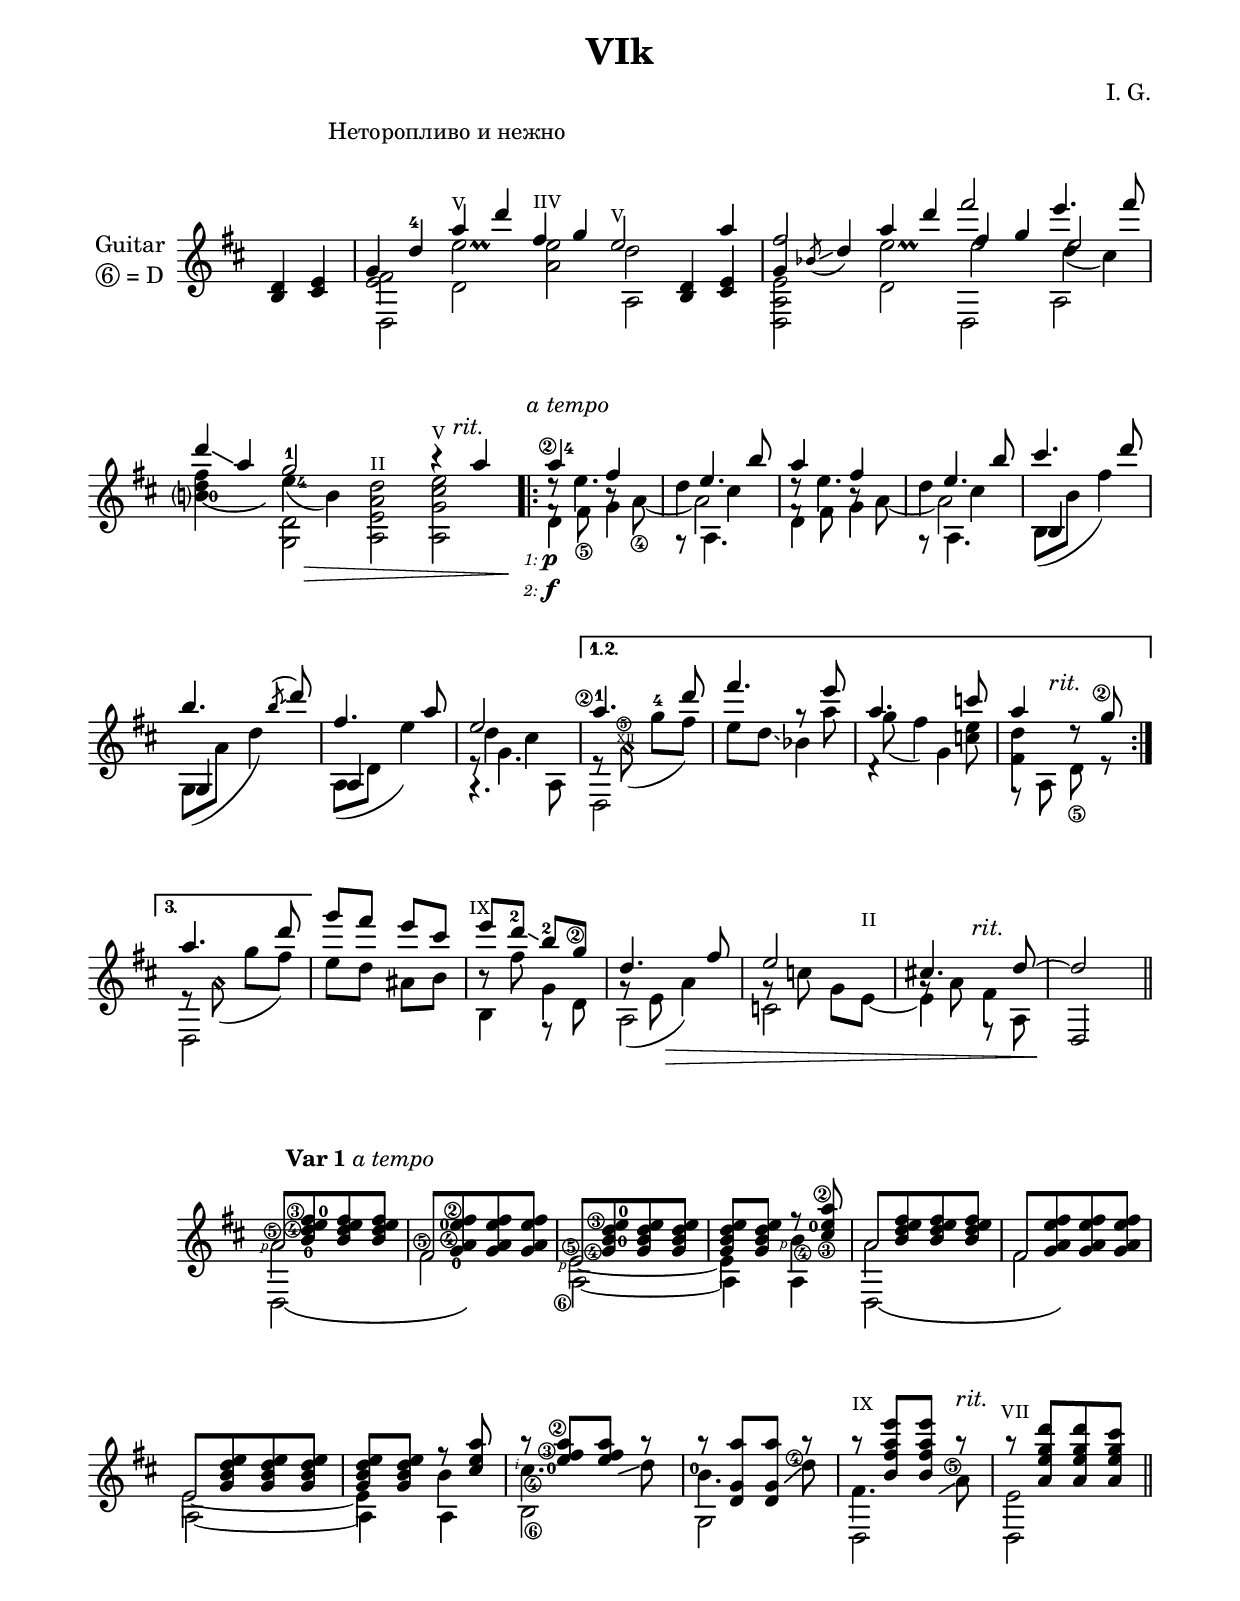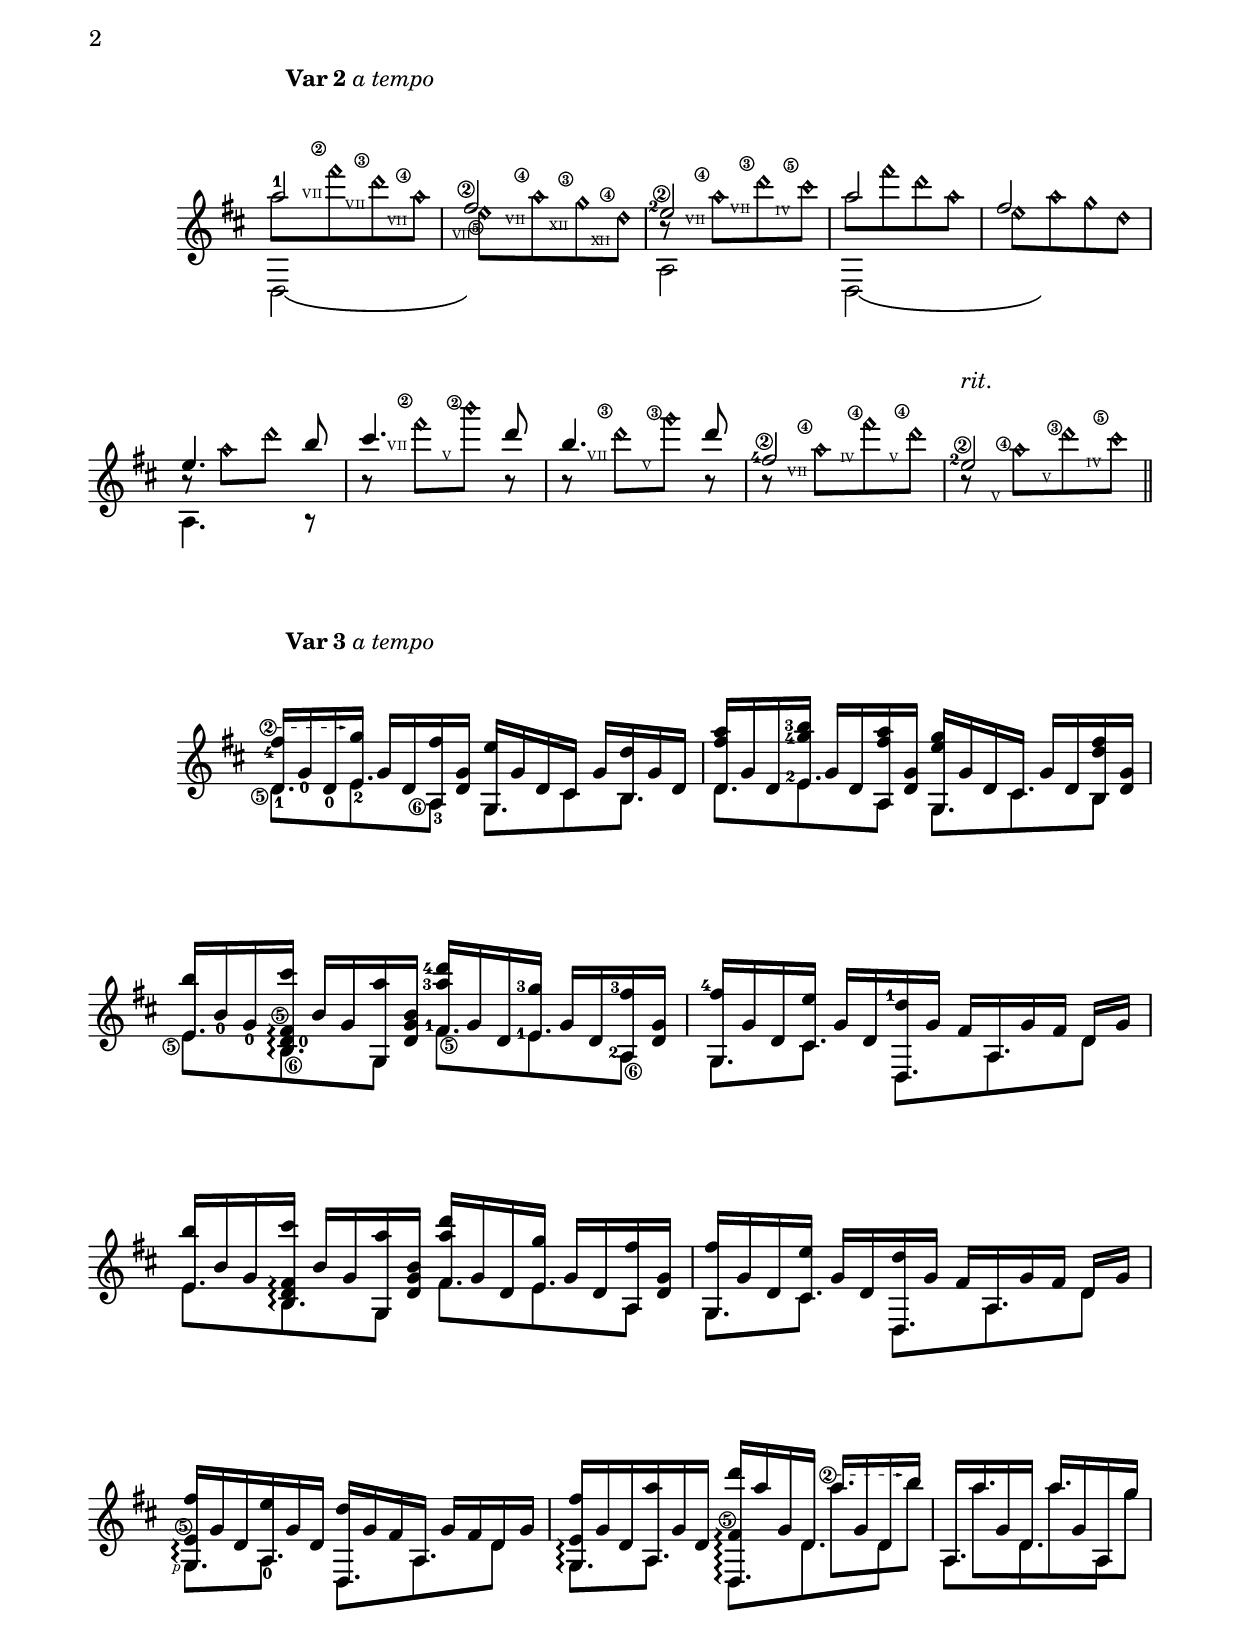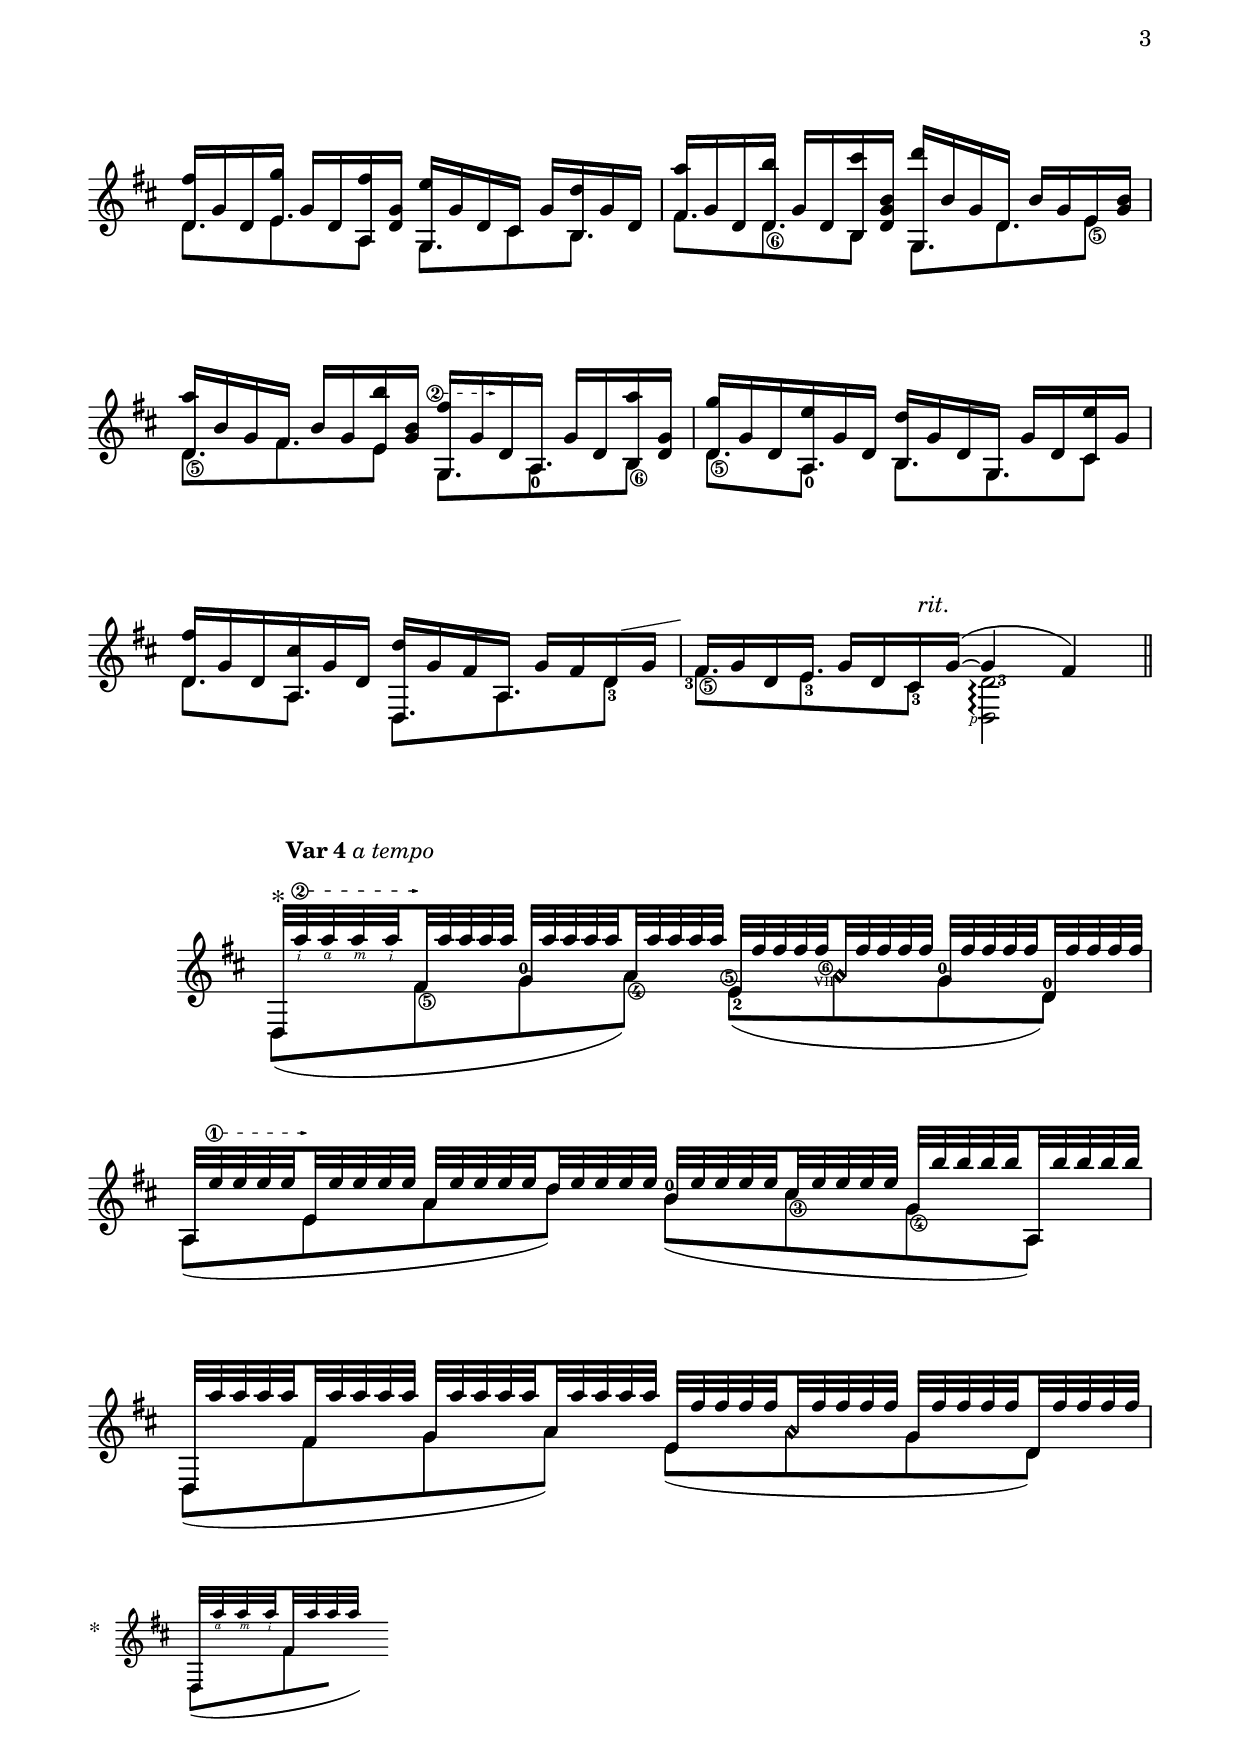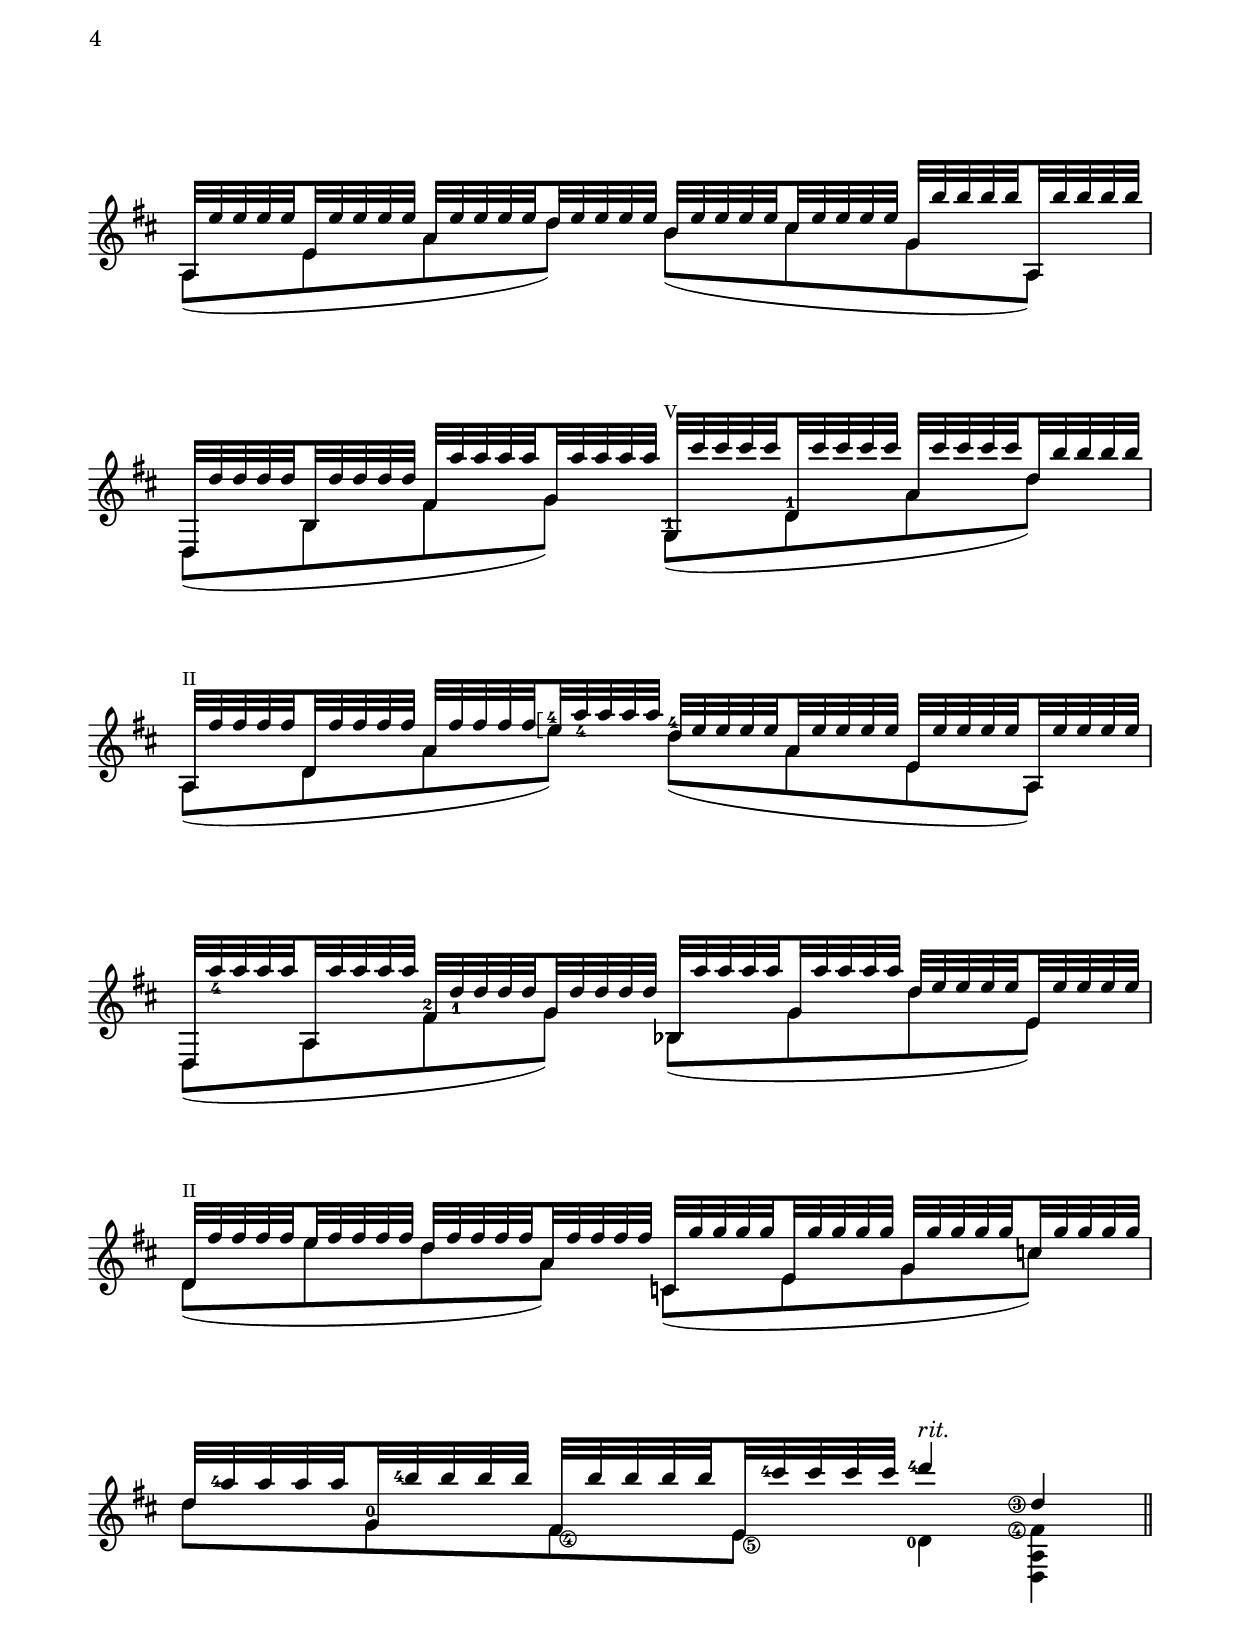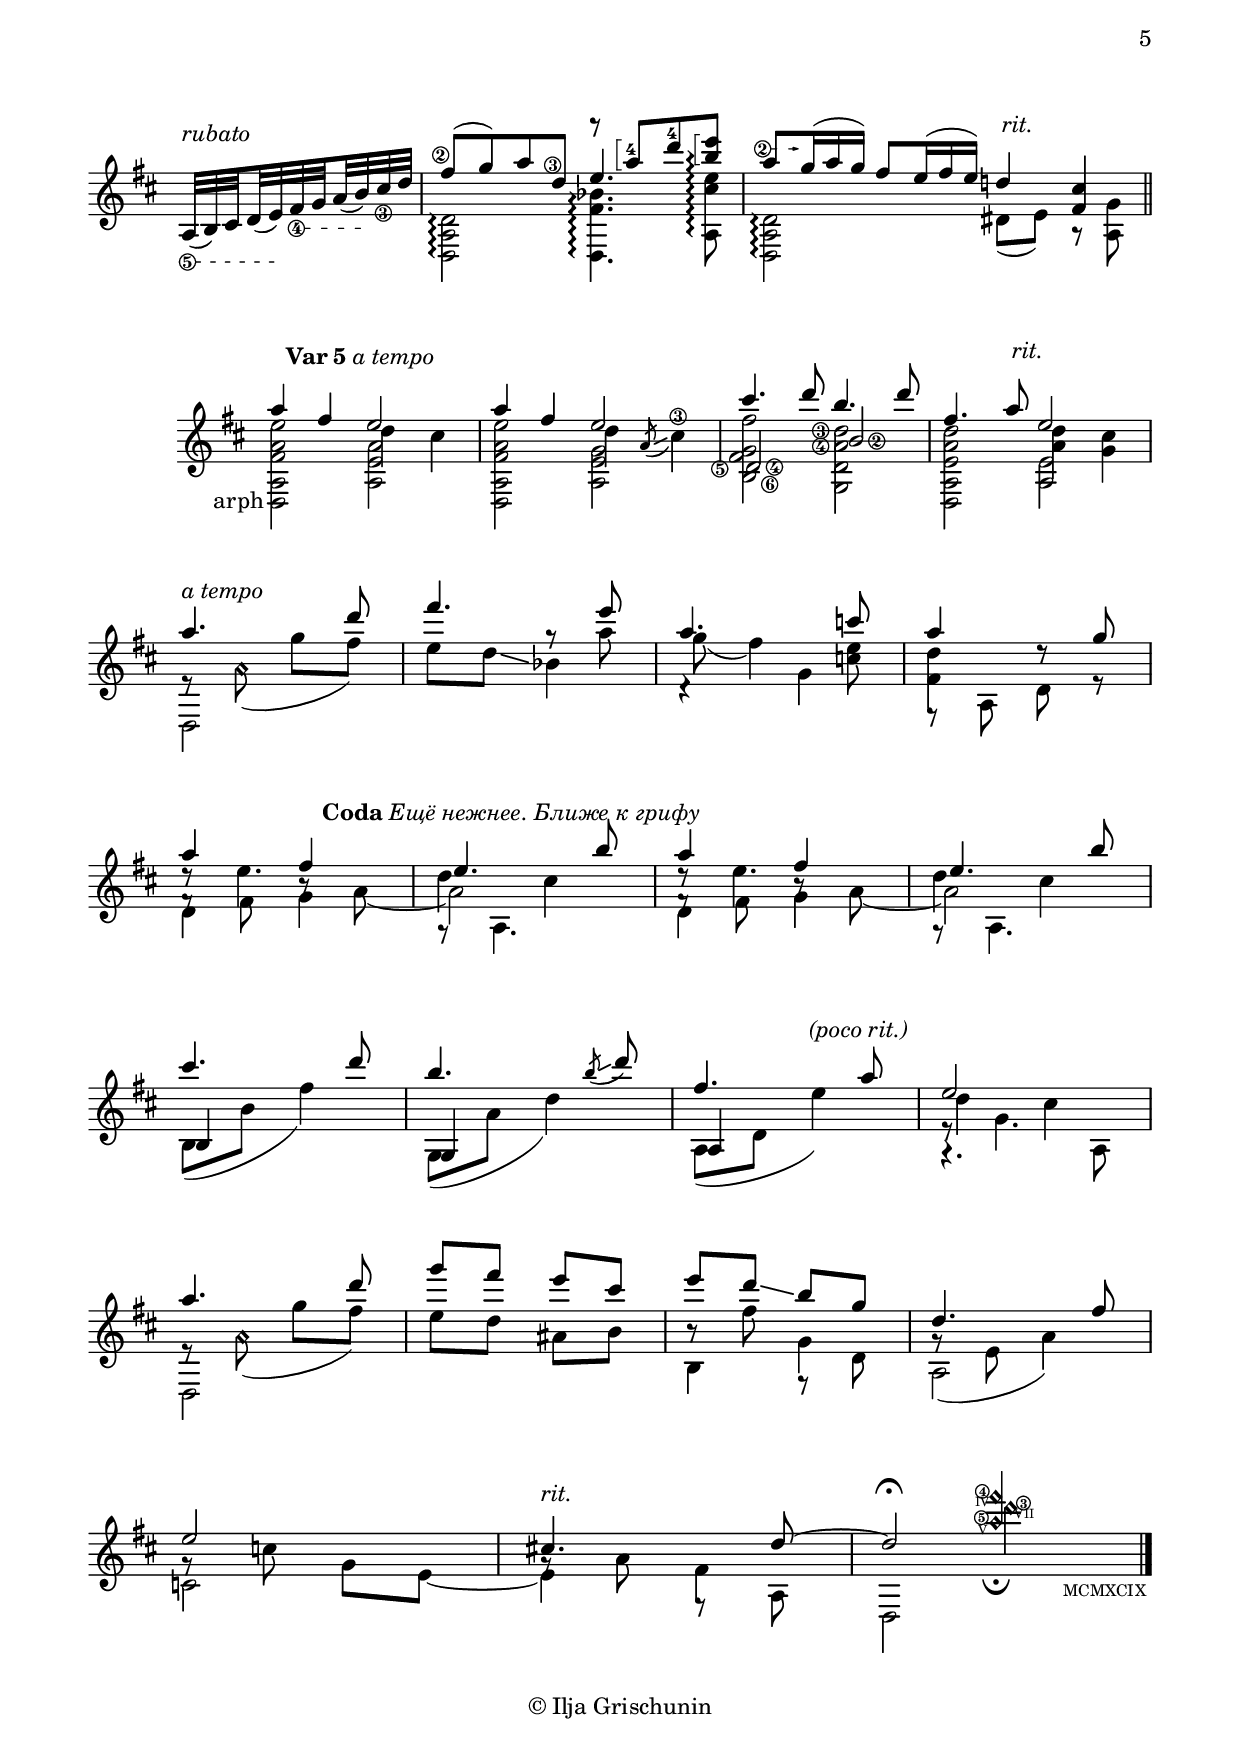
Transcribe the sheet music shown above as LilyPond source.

\version "2.19.15"

\language "deutsch"

\paper {
  #(set-paper-size "a4")
  top-markup-spacing.basic-distance = 8
  markup-system-spacing.basic-distance = 25
  top-system-spacing.basic-distance = 20
  system-system-spacing.basic-distance = 25
  score-system-spacing.basic-distance = 28
  last-bottom-spacing.basic-distance = 20

  %two-sided = ##t
  %inner-margin = 25
  %outer-margin = 15
  left-margin = 15
  right-margin = 15

  footnote-padding = 8
  footnote-footer-padding = 7
  footnote-separator-markup = \markup \null
}

\header {
  title = "VIk"
  composer = "I. G."
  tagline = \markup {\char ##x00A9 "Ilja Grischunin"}
}

\layout{
  \context {
    \Voice
    \override Glissando.thickness = #1.5
    \override Glissando.gap = #0.1
  }
  \context {
    \Score
    \remove "Bar_number_engraver"
  }
}
%%%%%%%%%%%%%%%%%%%%%%%%%%%%%%%%%%%%%%%
\version "2.19.15"

#(define RH rightHandFinger)

xLV = #(define-music-function (parser location further) (number?) #{
  \once \override LaissezVibrerTie.X-extent = #'(0 . 0)
  \once \override LaissezVibrerTie.details.note-head-gap = #(/
                                                             further -2)
  \once \override LaissezVibrerTie.extra-offset = #(cons (/
                                                          further 2) 0)
         #})

stringNumberSpanner =
#(define-music-function (parser location StringNumber) (string?)
   #{
     \override TextSpanner.font-size = #-5
     \override TextSpanner.dash-fraction = #0.3
     \override TextSpanner.dash-period = #1.5
     \override TextSpanner.bound-details.right.arrow = ##t
     \override TextSpanner.arrow-width = #0.2
     \override TextSpanner.arrow-length = #0.7
     \override TextSpanner.bound-details.left.stencil-align-dir-y = #CENTER
     \override TextSpanner.bound-details.left.text = \markup { \circle \number #StringNumber }
   #})

stringNumSpan =
#(define-music-function (parser location StringNumber) (string?)
   #{
     \override TextSpanner.font-size = #-5
     \override TextSpanner.dash-fraction = #0.3
     \override TextSpanner.dash-period = #1.5
     %\override TextSpanner.bound-details.right.arrow = ##t
     %\override TextSpanner.arrow-width = #0.2
     %\override TextSpanner.arrow-length = #0.7
     \override TextSpanner.bound-details.left.stencil-align-dir-y = #CENTER
     \override TextSpanner.bound-details.left.text = \markup { \circle \number #StringNumber }
   #})

spad = \override Fingering #'staff-padding = #'()
sfol = \set fingeringOrientations = #'(left)
sfor = \set fingeringOrientations = #'(right)
sfod = \set fingeringOrientations = #'(down)
sfou = \set fingeringOrientations = #'(up)
ssnol = \set stringNumberOrientations = #'(left)
ssnou = \set stringNumberOrientations = #'(up)
ssnod = \set stringNumberOrientations = #'(down)
ssnor = \set stringNumberOrientations = #'(right)
FO = #(define-music-function (parser location offsetX offsetY)(number? number?)
        #{
          \once \override Voice.Fingering #'extra-offset = #(cons offsetX offsetY)
        #})


\version "2.19.15"

\language "deutsch"

vikTema = \relative {
  \key d \major
  \time 2/4
  \override Staff.TimeSignature.stencil = ##f
  \override Score.RehearsalMark.extra-offset = #'(8 . 5)
  \mark \markup {\fontsize #-2 {Неторопливо и нежно}}
  <h d>4 <cis e>
  \time 10/4
  <<
    {
      \override TextScript.font-size = -2
      %\override TextScript.extra-offset = #'(0 . 0.5)
      g'
      \once\override Fingering.extra-offset = #'(-0.2 . 0.6)
      d'-4 a'-"V" d fis,-"IIV" g e2-"V" s4 a
    }
    \\
    {
      \override Stem.length = 5
      \override Script.extra-offset = #'(2 . 4.3)
      <e, fis>2 e'\prall e d
    }
    \\
    {
      \voiceTwo
      d,,2 d' a' a, \stemUp <h d>4 <cis e>
    }
  >>
  \time 8/4
  <<
    {
      fis'2 s fis' e4. fis8
    }
    \\
    {
      \voiceOne
      g,,4
      \override Glissando.minimum-length = #3
      \override Glissando.springs-and-rods = #ly:spanner::set-spacing-rods
      \once\override Slur.direction = #DOWN
      \acciaccatura b8 \glissando d4 a' d fis, g e2
    }
    \\
    {
      \voiceTwo
      \override Stem.length = 5.6
      \override Script.extra-offset = #'(2 . 4.3)
      s2 e\prall
      \once\override NoteColumn.force-hshift = #.7
      e
      \once\override NoteColumn.force-hshift = #.7
      d4_( cis)
    }
    \\
    {
      \voiceTwo
      <d,, a' e'>2 d' d, a'
    }
  >>
  \break
  <<
    {
      \revert TextScript.font-size
      \override TextScript.extra-offset = #'(-2 . 0)
      d''4 \glissando a g2-1 s2 h4\rest a4-\markup{\italic rit.}
    }
    \\
    {
      \once\override Fingering.extra-offset = #'(1.2 . -3.6)
      \shape #'((-0.5 . -0.3) (0 . -0.8) (0 . -0.5) (0 . -0.3)) LaissezVibrerTie
      \xLV #4 <h,?-0\laissezVibrer d fis>4 s
      \override Stem.length = 5.6
      \once\override Fingering.extra-offset = #'(1.2 . 4.5)
      e-4( h) s1
    }
    \\
    {
      \voiceTwo
      \revert Stem.length
      \override TextScript.font-size = -2
      s2 \stemDown <g, d'> <a e' a d>^"II" <a g' cis e>^"V"
    }
  >>
  \time 2/4
  %\set Score.voltaSpannerDuration = #(ly:make-moment 1/4)
  \override Score.VoltaBracketSpanner.Y-offset = 8
  \repeat volta 3 {
    <<
      {
        \once\override StringNumber.extra-offset = #'(-0.7 . -2)
        \once\override Fingering.extra-offset = #'(1.3 . 0)
        a''4\2-4-\markup{\italic {a tempo}} fis
        \once\override NoteColumn.force-hshift = #.7
        e4. h'8 a4 fis
        \once\override NoteColumn.force-hshift = #.7
        e4. h'8
      }
      \\
      {
        d,8\rest e4. d4 cis d8\rest e4. d4 cis
      }
      \\
      {
        \voiceTwo
        f,8\rest
        \once\override StringNumber.extra-offset = #'(0 . 0.5)
        \once\override NoteColumn.force-hshift = #.2
        fis_\5 h\rest
        \once\override StringNumber.extra-offset = #'(0 . 0.5)
        a_\4_~
        \once\override NoteColumn.force-hshift = #.3
        a2 f8\rest
        \once\override NoteColumn.force-hshift = #.2
        fis h\rest a_~
        \once\override NoteColumn.force-hshift = #.3
        a2
      }
      \\
      {
        \voiceTwo
        d,4 g g,8\rest a4. d4 g g,8\rest a4.
      }
    >>
    \override Staff.NoteCollision.merge-differently-headed = ##t
    <<
      {
        cis''4. d8 h4. \acciaccatura h8 \glissando d8 fis,4. a8
      }
      \\
      {
        \voiceOne h,,4 s g s a s
      }
      \\
      {
        \voiceFour h8( h' fis'4) g,,8( a' d4) a,8( d e'4)
      }
    >>
    <<
      {
        e2
      }
      \\
      {
        d4 cis
      }
      \\
      {
        \voiceTwo
        e,8\rest g4.
      }
      \\
      {
        \voiceTwo
        g,4.\rest a8
      }
    >>
  }
  \alternative {
    {
      <<
        {
          \once\override StringNumber.extra-offset = #'(-1.5 . -2.5)
          a''4.\2-1 d8 fis4. e8 a,4. c8 a4 s8
          \once\override StringNumber.extra-offset = #'(-0.6 . -2)
          g\2
        }
        \\
        {
          \revert Stem.length
          e,8\rest
          \once\override Slur.positions = #'(-4 . 0)
          \once\override TextScript.font-size = -6
          \once\override TextScript.extra-offset = #'(-0.3 . -2.45)
          a\harmonic\noBeam(^"XII"
          \set Score.repeatCommands = #'((volta #f))
          \once\override TextScript.font-size = -5
          \once\override TextScript.extra-offset = #'(-3 . -4)
          g'^4^\markup {\circle\bold 5} fis)
          s4 g8\rest a g( fis4) <c e>8 <fis, d'>4
          \override TextScript.extra-offset = #'(-2 . -3)
          d'8\rest^\markup{\italic rit.} s
        }
        \\
        {
          \voiceTwo
          d,,2 e''8 d\glissando b4 d,4\rest g f,8\rest a d_\5 r
        }
      >>
    }
    \bar ":|."
    {
      <<
        {
          a''4. d8
        }
        \\
        {
          e,,8\rest
          \once\override Slur.positions = #'(-4 . 0)
          a\harmonic\noBeam(
          \set Score.repeatCommands = #'((volta #f))
          g' fis)
        }
        \\
        {
          \voiceTwo
          d,,2
        }
      >>
    }
  }
  <<
    {
      \override TextScript.font-size = -2
      \override TextScript.extra-offset = #'(-1 . -2)
      g'''8 fis e cis e-"IX"
      \once\override Fingering.extra-offset = #'(-0.3 . -2.5)
      d-2\glissando
      \once\override Fingering.extra-offset = #'(-0.3 . -2.3)
      h-2
      \once\override StringNumber.extra-offset = #'(-0.4 . -2.6)
      g\2
      \override TextScript.extra-offset = #'(5 . 0)
      \revert TextScript.font-size
      d4. fis8 e2 cis!4.-\markup{\italic rit.} d8~ d2
    }
    \\
    {
      e8 d ais h h\rest fis' g,4
      \once\override Slur.positions = #'(-9 . -4)
      \revert TextScript.font-size
      \override TextScript.extra-offset = #'(0 . 2.5)
      g8\rest( e a4) g8\rest c g
      \once\override TextScript.font-size = -2
      e~^"II" e4 fis
    }
    \\
    {
      \voiceTwo
      s2 h,4 f8\rest d' a2 c g'8\rest a f,8\rest a
      \stemUp
      \override Stem.length = 6.5
      d,2
    }
  >>
  \bar "||"
}


vikTemaDynamics = {
  s2 s2*5 s2*4 s2 s8 s8\> s4 s2*2
  \repeat volta 3 {
    \override TextScript.extra-offset = #'(-2.3 . 2.3)
    s2*8\!-\markup {
      \column {
        \line { \teeny 1: \small\dynamic p }
        \line { \teeny 2: \small\dynamic f }
      }
    }
  }
  \alternative{
    {
      s2*4
    }
    {
      s2
    }
  }
  s2*2 s8 s16 s\> s4 s2*2 s2\!
}

\version "2.19.15"

\language "deutsch"

vikErste = \relative {
  \key d \major
  \time 2/4
  \override Staff.TimeSignature.stencil = ##f
  \mergeDifferentlyHeadedOn
  \override Score.RehearsalMark.extra-offset = #'(4 . 1.5)
  \mark \markup{\fontsize #-2 {\bold {Var 1} \italic {a tempo}}}
  <<
    {
      a'8[ <h d e fis> q q]
      fis[ <g a e' fis> q q]
      e[ <g h d e> q q]
      q q f'\rest <cis e a>
      a8[ <h d e fis> q q]
      fis[ <g a e' fis> q q]
      e[ <g h d e> q q]
      q q f'\rest <cis e a>
    }
    \\
    {
      \once\override StrokeFinger.extra-offset = #'(-2.8 . -0.3)
      \once\override StringNumber.extra-offset = #'(-0.5 . -2.5)
      a2\5\RH #1
      \once\override StringNumber.extra-offset = #'(-0.5 . -3.5)
      fis\5
      \once\override StrokeFinger.extra-offset = #'(-2.8 . -0.6)
      \once\override StringNumber.extra-offset = #'(-0.5 . -4)
      e~\5\RH #1 e4
      \override Stem.length = 5.6
      \once\override StrokeFinger.extra-offset = #'(-2.8 . -0.6)
      \once\override StringNumber.extra-offset = #'(0.5 . -4.6)
      h'\4\RH #1 a2 fis e~ e4 h'
    }
    \\
    {
      \voiceTwo
      \shape #'((0 . 0) (0 . -1) (0 . -1) (0 . 0)) LaissezVibrerTie
      \xLV #16 d,,2\laissezVibrer s
      \override NoteColumn.force-hshift = #.2
      \once\override StringNumber.extra-offset = #'(-1.6 . 1.8)
      a'~_\6 a4
      \revert NoteColumn.force-hshift
      a
      \shape #'((0 . 0) (0 . -1) (0 . -1) (0 . 0)) LaissezVibrerTie
      \xLV #16 d,2\laissezVibrer s
      \override NoteColumn.force-hshift = #.2
      a'~ a4 a
    }
    \\
    {
      %1
      \once\override Fingering.extra-offset = #'(3 . -4.3)
      s8^0
      \once\override StringNumber.extra-offset = #'(-1.5 . -2.3)
      \hideNotes
      a^\4
      \unHideNotes
      \once\override Fingering.extra-offset = #'(-2.5 . -0.3)
      s^0
      \once\override StringNumber.extra-offset = #'(-8 . -0.6)
      \hideNotes
      a^\3
      \unHideNotes
      %2
      \once\override Fingering.extra-offset = #'(2.8 . -5.3)
      s8^0
      \once\override StringNumber.extra-offset = #'(-0.8 . -3.3)
      \hideNotes
      a^\4
      \unHideNotes
      \once\override Fingering.extra-offset = #'(-5.2 . -1.6)
      s^0
      \once\override StringNumber.extra-offset = #'(-7.2 . -0.5)
      \hideNotes
      a^\2
      \unHideNotes
      %3
      \once\override Fingering.extra-offset = #'(4.5 . -3.2)
      s8^0
      \once\override StringNumber.extra-offset = #'(-1.5 . -4.5)
      \hideNotes
      h^\4
      \unHideNotes
      \once\override Fingering.extra-offset = #'(-2.6 . -0.3)
      s^0
      \once\override StringNumber.extra-offset = #'(-8 . -1.5)
      \hideNotes
      h^\3
      \unHideNotes
      %4
      s8
      \once\override StringNumber.extra-offset = #'(6.2 . -4.3)
      \hideNotes
      h^\3
      \unHideNotes
      \once\override Fingering.extra-offset = #'(1.5 . -1.8)
      s^0
      \once\override StringNumber.extra-offset = #'(-0.5 . 1.1)
      \hideNotes
      h^\2
      \unHideNotes
      s2*4
    }
  >>
  <<
    {
      a''8\rest <e fis a>[ q] a\rest
      a\rest <d,, g a'>[ q] a''\rest
      \override TextScript.extra-offset = #'(0 . 2)
      \once\override TextScript.font-size = -2
      a\rest^"IX" <h, fis' a e'>[ q] a'\rest-\markup{\italic rit.}
      \once\override TextScript.extra-offset = #'(-0.5 . 1)
      \once\override TextScript.font-size = -2
      a\rest^"VII" <a, e' g d'>[ q <a e' g cis>]
    }
    \\
    {
      \once\override StrokeFinger.extra-offset = #'(-3.3 . 0.6)
      \once\override StringNumber.extra-offset = #'(0.5 . -4.2)
      cis4.\4\RH #2 d8
      \once\override Fingering.extra-offset = #'(-1 . -2.4)
      h4.^0
      \once\override StringNumber.extra-offset = #'(-1.4 . -1.7)
      d8^\4 fis,4.
      \once\override StringNumber.extra-offset = #'(-1 . -2.5)
      a8^\5 e2
    }
    \\
    {
      \hideNotes
      s4 h'8\glissando d s4 g,8\glissando d' s4 e,8\glissando a s2
      \unHideNotes
    }
    \\
    {
      \voiceTwo
      \once\override StringNumber.extra-offset = #'(0.5 . 2)
      h,2_\6 g d d
    }
    \\
    {
      s8
      \hideNotes
      \once\override Fingering.extra-offset = #'(-1.8 . -2.4)
      s^0
      \once\override StringNumber.extra-offset = #'(-7.5 . -2.7)
      d''^\3
      \once\override StringNumber.extra-offset = #'(-10 . -0.5)
      d^\2
    }
  >>
  \bar "||"
}

\version "2.19.15"

\language "deutsch"

vikZweite = \relative {
  \key d \major
  \time 2/4
  \override Staff.TimeSignature.stencil = ##f
  \mergeDifferentlyHeadedOn
  \override Score.RehearsalMark.extra-offset = #'(4 . 1.5)
  \mark \markup{\fontsize #-2 {\bold {Var 2} \italic {a tempo}}}
  <<
    {
      a''2-1
      \once\override StringNumber.extra-offset = #'(-0.5 . -2.2)
      fis\2
      \once\override StringNumber.extra-offset = #'(-0.5 . -2.3)
      \once\override Fingering.extra-offset = #'(-1.3 . -1)
      e-2\2 a fis
    }
    \\
    {
      a8[
      \override NoteHead.style = #'harmonic
      fis' d a] e[ a g d] h\rest a'[ d cis]
      \revert NoteHead.style
      a8[
      \override NoteHead.style = #'harmonic
      fis' d a] e[ a g d]
    }
    \\
    {
      \override TextScript.font-size = -5
      \hideNotes
      s8
      \once\override TextScript.extra-offset = #'(0 . -3.3)
      fis'-\markup {\circle\bold 2}
      \once\override TextScript.extra-offset = #'(0 . -3)
      d-\markup {\circle\bold 3}
      \once\override TextScript.extra-offset = #'(0 . -4)
      a-\markup {\circle\bold 4}
      \once\override TextScript.extra-offset = #'(-1.2 . -8.6)
      e-\markup {\circle\bold 5}
      \once\override TextScript.extra-offset = #'(0 . -3.1)
      a-\markup {\circle\bold 4}
      \once\override TextScript.extra-offset = #'(0 . -2.8)
      g-\markup {\circle\bold 3}
      \once\override TextScript.extra-offset = #'(0 . -3.9)
      d-\markup {\circle\bold 4}
      s
      \once\override TextScript.extra-offset = #'(0 . -3.3)
      a'-\markup {\circle\bold 4}
      \once\override TextScript.extra-offset = #'(0 . -3.3)
      d-\markup {\circle\bold 3}
      \once\override TextScript.extra-offset = #'(0 . -3.3)
      cis-\markup {\circle\bold 5}
      s1
      \unHideNotes
    }
    \\
    {
      \override TextScript.font-size = -5
      \hideNotes
      s8
      \once\override TextScript.extra-offset = #'(-0.6 . -6)
      fis^"VII"
      \once\override TextScript.extra-offset = #'(-0.6 . -5.6)
      d^"VII"
      \once\override TextScript.extra-offset = #'(-0.6 . -6.7)
      a^"VII"
      \once\override TextScript.extra-offset = #'(-0.6 . -8.3)
      e^"VII"
      \once\override TextScript.extra-offset = #'(-0.6 . -5.8)
      a^"VII"
      \once\override TextScript.extra-offset = #'(-0.6 . -5.6)
      g^"XII"
      \once\override TextScript.extra-offset = #'(-0.6 . -6.7)
      d^"XII"
      s
      \once\override TextScript.extra-offset = #'(-0.6 . -6)
      a'^"VII"
      \once\override TextScript.extra-offset = #'(-0.6 . -6)
      d^"VII"
      \once\override TextScript.extra-offset = #'(-0.5 . -6)
      cis^"IV"
      s1
      \unHideNotes
    }
    \\
    {
      \voiceTwo
      \shape #'((0 . 0) (0 . -1) (0 . -1) (0 . 0)) LaissezVibrerTie
      \xLV #16 d,,,2\laissezVibrer s a'
      \shape #'((0 . 0) (0 . -1) (0 . -1) (0 . 0)) LaissezVibrerTie
      \xLV #16 d,2\laissezVibrer s
    }
  >>
  \break
  <<
    {
      \override TextScript.extra-offset = #'(0 . 2)
      e''4. h'8 cis4. d8 h4. d8
      \once\override StringNumber.extra-offset = #'(-0.5 . -2.2)
      \once\override Fingering.extra-offset = #'(-1.3 . -1.3)
      fis,2-4\2
      \once\override StringNumber.extra-offset = #'(-0.5 . -2.2)
      \once\override Fingering.extra-offset = #'(-1.3 . -1)
      e-2\2-\markup{\italic rit.}
    }
    \\
    {
      \override NoteHead.style = #'harmonic
      \override Rest.extra-offset = #'(0 . 1.8)
      e,8\rest a'[ d] s r
      \override NoteColumn.force-hshift = 0
      fis[ h] r r d,[ g] r r a,[ fis' d] r a[ d cis]
    }
    \\
    {
      \hideNotes
      s2 s8
      \once\override TextScript.extra-offset = #'(-0.6 . -3.3)
      fis-\markup {\circle\bold 2}
      \once\override TextScript.extra-offset = #'(-0.6 . -3.3)
      h-\markup {\circle\bold 2} s s
      \once\override TextScript.extra-offset = #'(-0.6 . -3.3)
      d,-\markup {\circle\bold 3}
      \once\override TextScript.extra-offset = #'(-0.6 . -3.3)
      g-\markup {\circle\bold 3} s s
      \once\override TextScript.extra-offset = #'(-0.6 . -3.3)
      a,-\markup {\circle\bold 4}
      \once\override TextScript.extra-offset = #'(-0.5 . -3)
      fis'-\markup {\circle\bold 4}
      \once\override TextScript.extra-offset = #'(-0.4 . -3.5)
      d-\markup {\circle\bold 4} s
      \once\override TextScript.extra-offset = #'(-0.6 . -3.3)
      a-\markup {\circle\bold 4}
      \once\override TextScript.extra-offset = #'(-0.4 . -2.8)
      d-\markup {\circle\bold 3}
      \once\override TextScript.extra-offset = #'(-0.6 . -3.3)
      cis-\markup {\circle\bold 5}
      \unHideNotes
    }
    \\
    {
      \hideNotes
      s2 s8
      \once\override TextScript.extra-offset = #'(-1.3 . -6)
      fis^"VII"
      \once\override TextScript.extra-offset = #'(-0.8 . -6)
      h^"V" s s
      \once\override TextScript.extra-offset = #'(-1.3 . -6)
      d,^"VII"
      \once\override TextScript.extra-offset = #'(-0.8 . -6)
      g^"V" s s
      \once\override TextScript.extra-offset = #'(-1.3 . -6)
      a,^"VII"
      \once\override TextScript.extra-offset = #'(-1 . -5.7)
      fis'^"IV"
      \once\override TextScript.extra-offset = #'(-0.6 . -6.3)
      d^"V" s
      \once\override TextScript.extra-offset = #'(-0.8 . -6)
      a^"V"
      \once\override TextScript.extra-offset = #'(-0.6 . -5.6)
      d^"V"
      \once\override TextScript.extra-offset = #'(-1 . -6)
      cis^"IV"
      \unHideNotes
    }
    \\
    {
      \voiceTwo
      a,,4. a8\rest s2*4
    }
  >>
  \bar "||"
}

\version "2.19.15"

\language "deutsch"

vikDritte = \relative {
  \key d \major
  \time 4/4
  \override Staff.TimeSignature.stencil = ##f
  \mergeDifferentlyHeadedOn
  \mergeDifferentlyDottedOn
  \override Score.RehearsalMark.extra-offset = #'(4 . 1.5)
  \mark \markup{\fontsize #-2 {\bold {Var 3} \italic {a tempo}}}
  <<
    {
      \stringNumberSpanner "2"
      \textSpannerUp
      \override Fingering.staff-padding = #'()
      \once\override Fingering.extra-offset = #'(-0.8 . -5.3)
      \once\override TextSpanner.extra-offset = #'(-0.8 . -4.75)
      <d' fis'-4>16\startTextSpan
      \once\override Fingering.extra-offset = #'(0 . 0.3)
      g_0
      \once\override Fingering.extra-offset = #'(0 . 0.3)
      d_0 <e g'>\stopTextSpan g d <a fis''><d g>
      <g, e''> g' d cis g' <h, d'> g' d
      <d fis' a>16 g d
      \set fingeringOrientations = #'(left)
      \once\override Fingering.extra-offset = #'(0.2 . 0)
      <e g'-4 h-3> g d <a fis'' a><d g>
      <g, e'' g> g' d cis g' d <h d' fis> <d g>
      <e h''>
      \once\override Fingering.extra-offset = #'(0 . 0.3)
      h'_0
      \once\override Fingering.extra-offset = #'(0 . 0.3)
      g_0
      \set fingeringOrientations = #'(right)
      \once \override Arpeggio.positions = #'(-4 . -1)
      \once\override StringNumber.extra-offset = #'(-0.7 . -8.6)
      <h, d-0 fis\5 cis''>\arpeggio h' g <g, a''><d' g h>
      \set fingeringOrientations = #'(left)
      \once\override Fingering.extra-offset = #'(0.2 . 0)
      <fis a'-3 d-4> g d
      \once\override Fingering.extra-offset = #'(0.2 . 0.3)
      <e g'-3> g d
      \once\override Fingering.extra-offset = #'(0.4 . 0.7)
      <a fis''-3><d g>
      %\compoundMeter #'((4 4) (1 8))
      \time 7/8
      \override Fingering.extra-offset = #'(0.5 . 0.9)
      <g, fis''-4>[ g' d <cis e'>]
      \once\override Beam.positions = #'(4.3 . 4)
      g'[ d <d, d''-1> g'] fis[ a, g' fis] d g
      \time 4/4
      <e h''> h' g
      \once \override Arpeggio.positions = #'(-4 . -1)
      <h, d fis cis''>\arpeggio h' g <g, a''><d' g h>
      <fis a' d> g d <e g'> g d <a fis''><d g>
      %\compoundMeter #'((4 4) (1 8))
      \time 7/8
      <g, fis''>[ g' d <cis e'>] g'[ d <d, d''> g'] fis[ a, g' fis] d g
      \break
      \compoundMeter #'((3 8) (2 4))
      \once \override Arpeggio.positions = #'(-4 . -2)
      \once\override StringNumber.extra-offset = #'(-0.7 . -7.25)
      <g, e'\5 fis'>\arpeggio g' d <a e''> g' d <d, d''> g' fis a, g'[ fis d g]
      \once \override Arpeggio.positions = #'(-5 . -2)
      <g, e' fis'>\arpeggio g' d <a a''> g' d
    }
    \\
    {
      \dotsUp
      \once\override Fingering.extra-offset = #'(0.2 . 3)
      \once\override StringNumber.extra-offset = #'(-1.7 . -6.6)
      d8.-1\5
      \once\override Fingering.extra-offset = #'(0.2 . 4)
      e-2
      \once\override Fingering.extra-offset = #'(0.2 . 2.5)
      \once\override StringNumber.extra-offset = #'(-1.8 . -7.6)
      a,8-3\6 g8. cis8 h8. d8.
      \once\override Fingering.extra-offset = #'(-1.3 . 6)
      e-2 a,8 g8. cis h8
      \once\override StringNumber.extra-offset = #'(-1.7 . -6.4)
      e8.\5
      \once\override StringNumber.extra-offset = #'(0.6 . -8.2)
      h\6 g8
      \once\override Fingering.extra-offset = #'(-1.3 . 5.3)
      \once\override StringNumber.extra-offset = #'(0.6 . -6.3)
      fis'8.-1\5
      \once\override Fingering.extra-offset = #'(-1.3 . 5.3)
      e-1
      \once\override Fingering.extra-offset = #'(-1.3 . 4.2)
      \once\override StringNumber.extra-offset = #'(0.6 . -8.8)
      a,8-2\6 g8.[ cis] d,[ a' d8]
      e8. h g8 fis'8. e a,8 g8.[ cis] d,[ a' d8]
      \once\override StrokeFinger.extra-offset = #'(-3.8 . -0.3)
      g,8.[\RH #1
      \once\override Fingering.extra-offset = #'(0 . 2.6)
      a-0] d,[ a' d8] g,8.[ a]
    }
  >>
  <<
    {
      \once\override Beam.positions = #'(7.4 . 6.5)
      \once \override Arpeggio.positions = #'(-6 . -1)
      \once\override StringNumber.extra-offset = #'(-0.7 . -9)
      <d, fis'\5 d''>16\arpeggio a''' g, d
      \stringNumberSpanner "2"
      \textSpannerUp
      \once\override TextSpanner.extra-offset = #'(-0.8 . -3.4)
      a''[\startTextSpan g, d h'']\stopTextSpan
      \time 2/4
      a,, a'' g, d a'' g, a, g''
    }
    \\
    {
      \dotsUp
      s4
      \once\override Beam.positions = #'(-5.4 . -4.7)
      a8. \set stemLeftBeamCount = #1 h16	s
      \once\override Beam.positions = #'(-5.4 . -5.5)
      a8.[ a \set stemLeftBeamCount = #1 g16]
    }
    \\
    {
      \voiceTwo
      \dotsUp
      d,,8. d' d8 a8. d a8
    }
  >>
  \pageBreak
  \time 4/4
  <<
    {
      <d fis'>16 g d <e g'> g d <a fis''><d g>
      <g, e''> g' d cis g' <h, d'> g' d
      <fis a'> g d <d h''> g d <h cis''><d g h>
      <g, d'''> h' g d h' g e <g h>
      \break
      <d a''> h' g fis h g <e h''><g h>
      \stringNumberSpanner "2"
      \textSpannerUp
      \once\override TextSpanner.extra-offset = #'(-0.8 . -3.5)
      \once\override Beam.positions = #'(5.3 . 5)
      <g, fis''>\startTextSpan g' d\stopTextSpan a g' d <h a''><d g>
      \compoundMeter #'((3 8) (2 4))
      <d g'> g d <a e''> g' d <h d'> g' d g, g'[ d <cis e'> g']
      <d fis'> g d <a cis'> g' d <d, d''> g' fis a, g'[ fis d g]
      \time 4/4
      \override TextScript.extra-offset = #'(1 . 1.5)
      fis g d e g d cis-\markup{\italic rit.}
      \once\override Slur.positions = #'(1.5 . 1)
      g'~( g4 fis)
    }
    \\
    {
      \dotsUp
      d8. e a,8 g8. cis8 h8. fis'8.
      \once\override StringNumber.extra-offset = #'(0.6 . -7.3)
      d\6 h8 g8. d'
      \once\override StringNumber.extra-offset = #'(0.6 . -6.8)
      e8\5
      \once\override StringNumber.extra-offset = #'(0.6 . -7.3)
      \once\override Beam.positions = #'(-5.3 . -5)
      d8.\5 fis e8 g,8.
      \once\override Fingering.extra-offset = #'(0 . 2.6)
      a-0
      \once\override StringNumber.extra-offset = #'(0.6 . -8.2)
      h8\6
      \once\override StringNumber.extra-offset = #'(0.6 . -7.3)
      d8.[\5
      \once\override Fingering.extra-offset = #'(0.2 . 2.6)
      a-0] h[ g cis8]
      d8.[ a] d,[ a'
      \once\override Fingering.extra-offset = #'(0.2 . 4)
      d8-3]-\markup { \postscript #"1.7 5 moveto 5.7 1 rlineto stroke" }
      \once\override StringNumber.extra-offset = #'(0.6 . -6.3)
      \once\override Fingering.extra-offset = #'(-1.2 . 3.2)
      fis8.-3\5
      \once\override Fingering.extra-offset = #'(0.2 . 3)
      e-3
      \once\override Fingering.extra-offset = #'(0.2 . 2.6)
      cis8-3
      \once\override Fingering.extra-offset = #'(1.3 . -5.5)
      \once\override StrokeFinger.extra-offset = #'(-3 . -0.3)
      \once \override Arpeggio.positions = #'(-5.5 . -2.5)
      <d,\RH #1 d'-3>2\arpeggio
    }
  >>
  \bar "||"
}

\version "2.19.15"

\language "deutsch"

%%%%%%%%%%%%%%% VAR 4 %%%%%%%%%%%%%%%%
snoska = \markup {
  \null
  \footnote
  \null
  \concat {
    "*" \hspace #1.5
    \score {
      \relative {
        \key d \major
        \magnifyStaff #(magstep -2)
        \override Staff.TimeSignature.stencil = ##f
        \override TupletNumber.transparent = ##t
        <<
          {
            \set subdivideBeams = ##t
            \set baseMoment = #(ly:make-moment 1/8)
            \set beatStructure = #'(2 2 2 2)
            \override Fingering.staff-padding = #'()
            \override StrokeFinger.extra-offset = #'(-1.5 . -1.5)
            d32 a'''\RH #4 a\RH #3 a\RH #2 fis, a' a a s
          }
          \\
          {
            \shape #'((0 . 0) (1 . 0) (2 . 0) (3 . 0)) Slur
            d,,,8([ \set stemRightBeamCount = #1 fis'16
            \hideNotes \set stemLeftBeamCount = #1 g16)]
          }
        >>
      }
      \layout {
        indent = 0
      }
    }
  }
}
vikVierte = \relative {
  \key d \major
  \time 4/4
  \override Staff.TimeSignature.stencil = ##f
  \mergeDifferentlyHeadedOn
  \mergeDifferentlyDottedOn
  \override Score.RehearsalMark.extra-offset = #'(4 . 1.5)
  \mark \markup{\fontsize #-2 {\bold {Var 4} \italic {a tempo}}}
  <<
    {
      \set subdivideBeams = ##t
      \set baseMoment = #(ly:make-moment 1/8)
      \set beatStructure = #'(2 2 2 2)
      \override TupletNumber.stencil = ##f
      \tuplet 10/8 4 {
        \override Fingering.staff-padding = #'()
        \override StrokeFinger.extra-offset = #'(-1.5 . -1.5)
        \textSpannerUp
        \stringNumberSpanner "2"
        \once\override TextScript.font-size = 2
        %\once\override TextScript.extra-offset = #'(0 . 0)
        d32^"*" a'''\RH #2 \startTextSpan a\RH #4 a\RH #3 a\RH #2
        fis,\stopTextSpan a' a a a g, a' a a a a, a' a a a
        e, fis' fis fis
        \override TextScript.font-size = -5
        \once\override TextScript.extra-offset = #'(0.7 . -6.3)
        fis-\markup {\circle\bold 6}
        \once\override TextScript.extra-offset = #'(-1.8 . -7.3)
        a,\harmonic-"VII" fis' fis fis fis
        g, fis' fis fis fis d, fis' fis fis fis
        \stringNumberSpanner "1"
        a,, e''\startTextSpan e e e e,\stopTextSpan e' e e e a, e' e e e d e e e e
        h e e e e cis e e e e g, h' h h h a,, h'' h h h
        d,,, a''' a a a fis, a' a a a g, a' a a a a, a' a a a
        e, fis' fis fis fis a,\harmonic fis' fis fis fis
        g, fis' fis fis fis d, fis' fis fis fis
        \pageBreak
        a,, e'' e e e e, e' e e e a, e' e e e d e e e e
        h e e e e cis e e e e g, h' h h h a,, h'' h h h
        d,,, d'' d d d h, d' d d d fis, a' a a a g, a' a a a
        \override TextScript.font-size = -2
        g,,-"V" cis'' cis cis cis d,, cis'' cis cis cis
        a, cis' cis cis cis d, h' h h h
        a,,-"II" fis'' fis fis fis d, fis' fis fis fis
        a, fis' fis fis fis e a_4 a a a
        d, e e e e a, e' e e e e, e' e e e a,, e'' e e e
        d,, a'''_4 a a a a,, a'' a a a fis, d'_1 d d d g, d' d d d
        b, a'' a a a g, a' a a a d, e e e e e, e' e e e
        d,-"II" fis' fis fis fis e fis fis fis fis
        d fis fis fis fis a, fis' fis fis fis
        c, g'' g g g e, g' g g g g, g' g g g c, g' g g g
        \override Fingering.extra-offset = #'(-1.2 . 1.8)
        d a'_4 a a a g, h'_4 h h h fis, h' h h h e,, cis''_4 cis cis cis
      }
      \set stringNumberOrientations = #'(left)
      \revert TextScript.font-size
      d4_4-\markup{\italic rit.} d,\3
    }
    \\
    {
      \override Fingering.staff-padding = #'()
      \shape #'((0.3 . 0) (1 . -1) (-0.5 . -1) (-0.3 . 0)) Slur
      d,,8(
      \once\override StringNumber.extra-offset = #'(0.6 . -6.3)
      fis'\5
      \once\override Fingering.extra-offset = #'(-0.2 . -0.3)
      g^0
      \once\override StringNumber.extra-offset = #'(0.6 . -5.3)
      a\4)
      \once\override StringNumber.extra-offset = #'(-0.6 . -4)
      \once\override Fingering.extra-offset = #'(0.2 . 3.2)
      \shape #'((0.3 . 0) (1 . -1) (-0.5 . -1) (-0.3 . 0)) Slur
      e-2\5(
      a\harmonic
      \once\override Fingering.extra-offset = #'(-0.2 . -0.3)
      g^0
      \once\override Fingering.extra-offset = #'(-0.2 . -0.3)
      d^0) a( e' a d)
      \once\override Fingering.extra-offset = #'(-0.2 . -0.3)
      h^0(
      \once\override StringNumber.extra-offset = #'(0.6 . -4.3)
      cis\3
      \once\override StringNumber.extra-offset = #'(0.6 . -5.7)
      g\4 a,)
      d,8( fis' g a) e( a\harmonic g d) a( e' a d) h( cis g a,)
      d,( h' fis' g)
      \once\override Fingering.extra-offset = #'(-0.2 . -0.3)
      g,^1(
      \once\override Fingering.extra-offset = #'(-0.2 . -0.3)
      d'^1 a' d) a,( d a'
      \once\override Fingering.extra-offset = #'(-0.2 . -0.3)
      \arpeggioBracket
      \once\override Arpeggio.positions = #'(1.5 . 2.5)
      \once\override Arpeggio.padding = 0.1
      e'^4)\arpeggio
      \once\override Fingering.extra-offset = #'(-0.2 . -0.3)
      d^4( a e a,)
      d,( a'
      \once\override Fingering.extra-offset = #'(-0.2 . -0.3)
      fis'^2 g) b,( g' d' e,) d( e' d a) c,( e g c)
      d
      \once\override Fingering.extra-offset = #'(-0.2 . -0.3)
      g,^0
      \once\override StringNumber.extra-offset = #'(1.2 . -5.7)
      fis\4
      \once\override StringNumber.extra-offset = #'(1.2 . -6.3)
      e\5
      \once\override Fingering.extra-offset = #'(-1.3 . 1.5)
      d4-0
      \set stringNumberOrientations = #'(left)
      <d, a' fis'\4>
    }
  >>
  \bar "||"
}

\version "2.19.15"

\language "deutsch"

vikRubato = \relative {
  \key d \major
  \time 4/4
  \override Staff.TimeSignature.stencil = ##f
  \cadenzaOn
  \override StringNumber.staff-padding = #'()
  \textSpannerDown
  \stringNumSpan "5"
  \override TextScript.extra-offset = #'(0 . 2)
  a32[(^\markup{\italic rubato}\startTextSpan h) \set stemRightBeamCount = #1 cis
  \set stemLeftBeamCount = #1 d(\glissando e)\stopTextSpan
  \stringNumSpan "4"
  fis\startTextSpan \set stemRightBeamCount = #1 g
  \set stemLeftBeamCount = #1 a(\glissando h)\stopTextSpan
  \once\override StringNumber.extra-offset = #'(0 . -0.5)
  cis_\3 d]
  \bar "|"
  <<
    {
      \once\override StringNumber.extra-offset = #'(-0.7 . -3.5)
      fis8\2([ g) a
      \once\override StringNumber.extra-offset = #'(-0.6 . -4.3)
      d,\3]
    }
    \\
    {
      <d,, a' d>2\arpeggio
    }
  >>
  <<
    {
      \arpeggioBracket
      r8
      \once\override Arpeggio.positions = #'(3 . 4.5)
      \once\override Arpeggio.padding = 0.1
      \once\override Fingering.extra-offset = #'(-0.2 . -3.8)
      a'''-4[\arpeggio
      \once\override Fingering.extra-offset = #'(-0.2 . -2.6)
      d-4
      \once\override Arpeggio.padding = 0.1
      <h e>]\arpeggio
    }
    \\
    {
      \voiceOne
      e,4. s8
    }
    \\
    {
      \voiceTwo
      \once\override Arpeggio.padding = 0.1
      <d,, fis' b>4.\arpeggio
      %\once \override Arpeggio.X-offset = 3
      \once \override Arpeggio.positions = #'(-4 . 4)
      \once\override Arpeggio.padding = 1
      <a' cis' e>8\arpeggio
    }
  >>
  \bar "|"
  <<
    {
      \override TupletNumber.stencil = ##f
      \override TupletBracket.bracket-visibility = ##f
      \textSpannerUp
      \stringNumberSpanner "2"
      \once\override TextSpanner.extra-offset = #'(-0.6 . -3)
      a''8[\startTextSpan \times 2/3 {g16(\stopTextSpan a g)]}
      fis8[ \times 2/3 {e16( fis e)]}
      \override TextScript.extra-offset = #'(0.5 . 1.5)
      d!4-\markup{\italic rit.} <fis, cis'>
    }
    \\
    {
      <d, a' d>2\arpeggio dis'8([ e)] r <a, g'>
    }
  >>
  \cadenzaOff
  \bar "||"
}

\version "2.19.15"

\language "deutsch"

vikFunfte = \relative {
  \key d \major
  \time 4/4
  \override Staff.TimeSignature.stencil = ##f
  \mergeDifferentlyHeadedOn
  \mergeDifferentlyDottedOn
  \override Score.RehearsalMark.extra-offset = #'(4 . 1.5)
  \mark \markup{\fontsize #-2 {\bold {Var 5} \italic {a tempo}}}
  <<
    {
      a''4 fis
    }
    \\
    {
      \override TextScript.extra-offset = #'(-5.5 . 3.5)
      <d,, a' fis' a e'>2-\markup arph
    }
  >>
  <<
    {
      e''2
    }
    \\
    {
      d4 cis
    }
    \\
    {
      \voiceFour
      <a, e' a>2
    }
  >>
  <<
    {
      a''4 fis
    }
    \\
    {
      <d,, a' fis' a e'>2
    }
  >>
  <<
    {
      e''2
    }
    \\
    {
      \override StringNumber.staff-padding = #'()
      \override Glissando.minimum-length = #3
      \override Glissando.springs-and-rods = #ly:spanner::set-spacing-rods
      d4 \stemUp\acciaccatura a8 \glissando \stemDown cis4\3
    }
    \\
    {
      \voiceFour
      <a, e' g>2
    }
  >>
  <<
    {
      \once\override StringNumber.extra-offset = #'(2 . -12)
      cis''4.\6
      \once\override StringNumber.extra-offset = #'(-8.6 . -11.5)
      d8\5
      \once \override Dots.extra-offset = #'(-1.7 . 0)
      h4. d8
    }
    \\
    {
      \set stringNumberOrientations = #'(left)
      <h,, fis' g fis'>2<g d' a'\4 d\3>
    }
    \\
    {
      \set stringNumberOrientations = #'(right)
      \once\override NoteColumn.force-hshift = #0.3
      d'\4 h'\2
    }
  >>
  <<
    {
      \override TextScript.extra-offset = #'(0.5 . 1.5)
      fis'4. a8-\markup{\italic rit.} e2
    }
    \\
    {
      <d,, a' e' a d><a'' d>4<g cis>
    }
    \\
    {
      \voiceFour
      s2 <a, e'>
    }
  >>
  \break
  \time 2/4
  <<
    {
      \override TextScript.extra-offset = #'(0 . .4)
      a''4.-\markup {\italic {a tempo}}
      d8 fis4. e8 a,4. c8 a4 s8 g
    }
    \\
    {
      e,8\rest
      \once\override Slur.positions = #'(-4 . 0)
      a\harmonic\noBeam( g' fis)
      s4 g8\rest a g( fis4) <c e>8 <fis, d'>4 d'8\rest s
    }
    \\
    {
      \voiceTwo
      d,,2 e''8 d\glissando b4 d,4\rest g f,8\rest a d r
    }
  >>
  \break
  \override Score.RehearsalMark.extra-offset = #'(16 . .4)
  \mark \markup{\fontsize #-2 {\bold {Coda} \italic {Ещё нежнее. Ближе к грифу}}}
  <<
    {
      a''4 fis
      \once\override NoteColumn.force-hshift = #.7
      e4. h'8 a4 fis
      \once\override NoteColumn.force-hshift = #.7
      e4. h'8
    }
    \\
    {
      d,8\rest e4. d4 cis d8\rest e4. d4 cis
    }
    \\
    {
      \voiceTwo
      f,8\rest
      \once\override NoteColumn.force-hshift = #.2
      fis h\rest a_~
      \once\override NoteColumn.force-hshift = #.3
      a2 f8\rest
      \once\override NoteColumn.force-hshift = #.2
      fis h\rest a_~
      \once\override NoteColumn.force-hshift = #.3
      a2
    }
    \\
    {
      \voiceTwo
      d,4 g g,8\rest a4. d4 g g,8\rest a4.
    }
  >>
  \break
  \override Staff.NoteCollision.merge-differently-headed = ##t
  <<
    {
      cis''4. d8 h4.
      \once \override Slur.direction = #DOWN
      \override TextScript.extra-offset = #'(-5 . 0)
      \acciaccatura h8 \glissando d8 fis,4. a8-\markup{\italic {(poco rit.)}}
    }
    \\
    {
      \voiceOne h,,4 s g s a s
    }
    \\
    {
      \voiceFour h8( h' fis'4) g,,8( a' d4) a,8( d e'4)
    }
  >>
  <<
    {
      e2
    }
    \\
    {
      d4 cis
    }
    \\
    {
      \voiceTwo
      e,8\rest g4.
    }
    \\
    {
      \voiceTwo
      g,4.\rest a8
    }
  >>
  \break
  <<
    {
      a''4. d8
    }
    \\
    {
      e,,8\rest
      \once\override Slur.positions = #'(-4 . 0)
      a\harmonic\noBeam( g' fis)
    }
    \\
    {
      \voiceTwo
      d,,2
    }
  >>
  <<
    {
      g'''8 fis e cis e d\glissando h g
      \override TextScript.extra-offset = #'(5 . 0)
      d4. fis8
    }
    \\
    {
      e8 d ais h h\rest fis' g,4
      \once\override Slur.positions = #'(-9 . -4)
      g8\rest( e a4)
    }
    \\
    {
      \voiceTwo
      s2 h,4 f8\rest d' a2
    }
  >>
  \break
  <<
    {
      \override TextScript.extra-offset = #'(0 . 1)
      e''2 cis!4.-\markup{\italic rit.}
      \override TextScript.font-size = -5
      \once\override TextScript.extra-offset = #'(19.6 . 0)
      d8~-"IV"
      \once\override TextScript.extra-offset = #'(12.7 . -1)
      d2-"VII"\fermata
    }
    \\
    {
      g,8\rest c g e~ e4 fis s4
      \once\override NoteColumn.force-hshift = #1.3
      \override TextScript.font-size = -5
      \once\override TextScript.extra-offset = #'(1.5 . 9.8)
      d''\harmonic-\markup {\circle\bold 3}
    }
    \\
    {
      \voiceTwo
      c,,2 g'8\rest a f,8\rest
      \override TextScript.font-size = -5
      \once\override TextScript.extra-offset = #'(19.9 . 10.3)
      a-"V"
      %\stemUp
      \override Stem.length = 6.5
      \once\override TextScript.extra-offset = #'(9.2 . 14.2)
      d,2-\markup {\circle\bold 5}
    }
    \\
    {
      \voiceOne
      \override TextScript.font-size = -5
      s2 s s4
      \once\override TextScript.extra-offset = #'(-1 . -2.8)
      <a'''\harmonic fis'\harmonic>_\fermata-\markup {\circle\bold 4}
    }
  >>
  \bar "|."
  \revert Score.RehearsalMark.extra-offset
  \override Score.RehearsalMark.self-alignment-X = #RIGHT
  \override Score.RehearsalMark.direction = #DOWN
  \mark \markup {\teeny MCMXCIX}
}

%%%%%%%%%%%%%%%%%%%%%%%%%%%%%%%%%%%%%%%
\score {
  <<
    \new Staff \with {
      instrumentName = \markup {
        \center-column {
          "Guitar"
          \line { \circle 6"= D" }
        }
      }
    }
    \vikTema

    \new Dynamics \vikTemaDynamics
  >>
}

%%%%%%%%%%%%%%% VAR 1 %%%%%%%%%%%%%%%%
\score {
  \vikErste
}
\pageBreak
%%%%%%%%%%%%%%% VAR 2 %%%%%%%%%%%%%%%%
\score {
  \vikZweite
}
%\pageBreak
%%%%%%%%%%%%%%% VAR 3 %%%%%%%%%%%%%%%%
\score {
  \vikDritte
}
%\pageBreak
%%%%%%%%%%%%%%% VAR 4 %%%%%%%%%%%%%%%%
%%%%%%%%%%%%%% СНОСКА %%%%%%%%%%%%%%%%
%{%}
\markup {
  \null
  \footnote
  \null
  \concat {
    "*" \hspace #1.5
    \score {
      \relative {
        \key d \major
        \magnifyStaff #(magstep -2)
        \override Staff.TimeSignature.stencil = ##f
        \override TupletNumber.transparent = ##t
        <<
          {
            \set subdivideBeams = ##t
            \set baseMoment = #(ly:make-moment 1/8)
            \set beatStructure = #'(2 2 2 2)
            \override Fingering.staff-padding = #'()
            \override StrokeFinger.extra-offset = #'(-1.5 . -1.5)
            d32 a'''\RH #4 a\RH #3 a\RH #2 fis, a' a a s
          }
          \\
          {
            \shape #'((0 . 0) (1 . 0) (2 . 0) (3 . 0)) Slur
            d,,,8([ \set stemRightBeamCount = #1 fis'16
            \hideNotes \set stemLeftBeamCount = #1 g16)]
          }
        >>
      }
      \layout {
        indent = 0
      }
    }
  }
}
%{%}
\score {
  \vikVierte
}
\pageBreak
\score {
  \vikRubato
  \layout {
    indent = 0
  }
}
%%%%%%%%%%%%%%% VAR 5 %%%%%%%%%%%%%%%%
\score {
  \vikFunfte
}